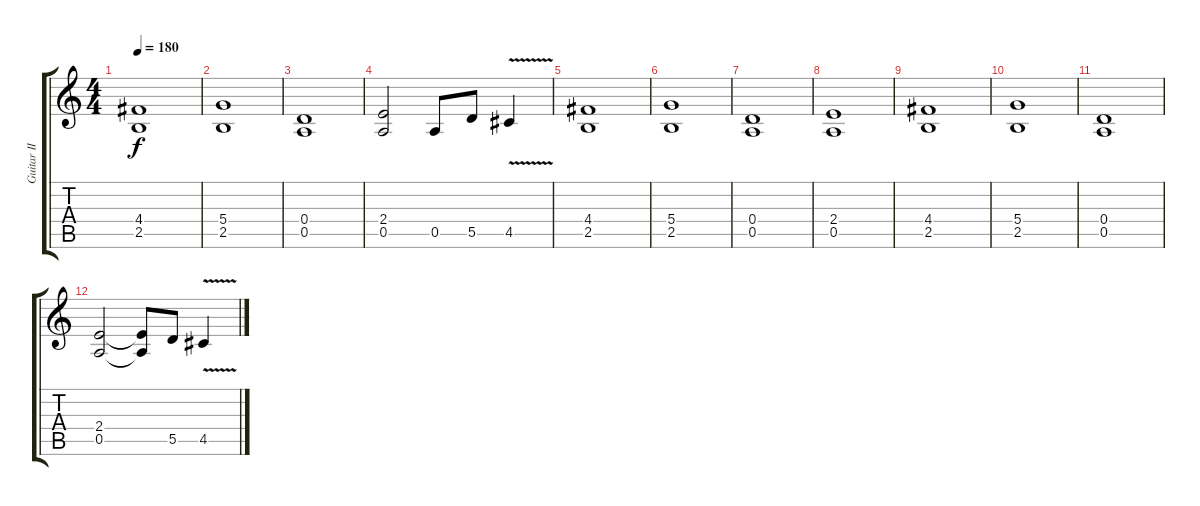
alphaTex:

\track ("Guitar II" "Guitar II") {instrument overdrivenguitar}
\staff {score tabs}
\tuning (E4 B3 G3 D3 A2 E2) {hide}
\ts (4 4)
\tempo 180
\clef g2
\ks c
(4.4 2.5).1{dy f} |
(5.4 2.5).1 |
(0.4 0.5).1 |
(2.4 0.5).2 0.5.8 5.5.8 4.5{v}.4 |
(4.4 2.5).1 |
(5.4 2.5).1 |
(0.4 0.5).1 |
(2.4 0.5).1 |
(4.4 2.5).1 |
(5.4 2.5).1 |
(0.4 0.5).1 |
(2.4 0.5).2 (2.4{t} 0.5{t}).8 5.5.8 4.5{v}.4
